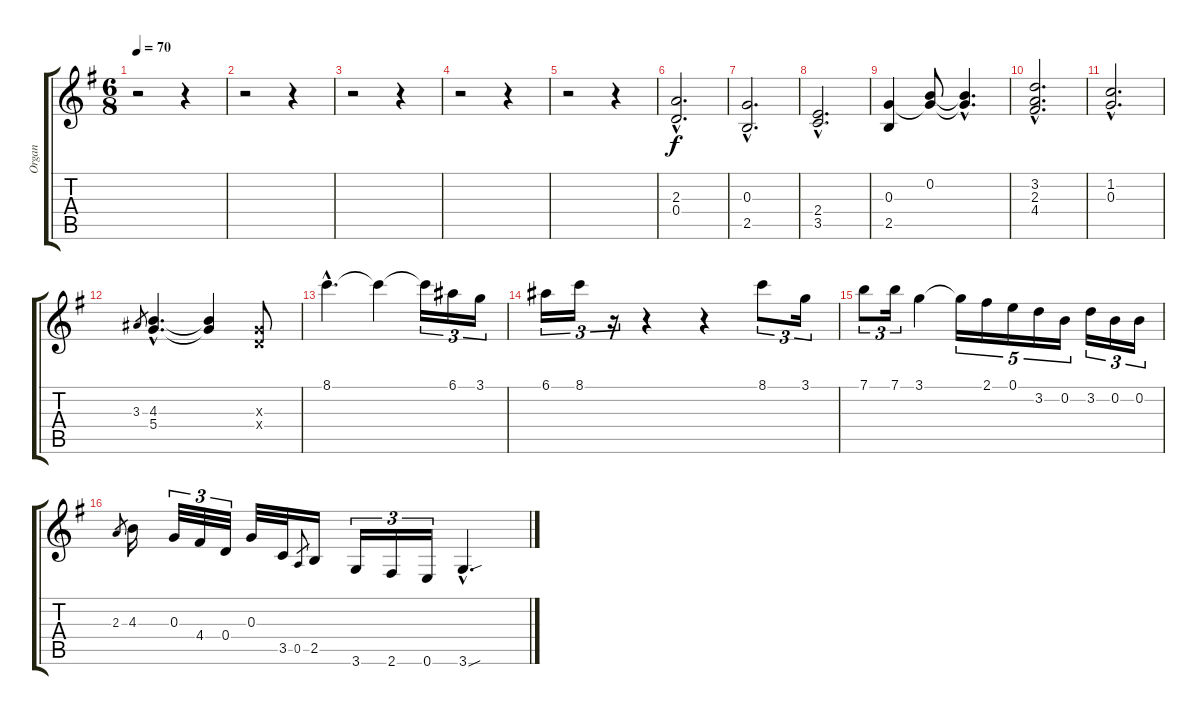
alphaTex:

\track ("Organ" "Organ") {instrument drawbarorgan}
\staff {score tabs}
\tuning (E5 B4 G4 D4 A3 E3) {hide}
\ts (6 8)
\tempo 70
\clef g2
\ks g
r.2{dy f} r.4 |
r.2 r.4 |
r.2 r.4 |
r.2 r.4 |
r.2 r.4 |
(2.3{hac} 0.4{hac}).2{d} |
(0.3{hac} 2.5{hac}).2{d} |
(2.4{hac} 3.5{hac}).2{d} |
(0.3 2.5).4 (0.2 0.3{t}).8 (0.2{hac t} 0.3{hac t}).4{d} |
(3.2{hac} 2.3{hac} 4.4{hac}).2{d} |
(1.2{hac} 0.3{hac}).2{d} |
3.3.8{gr} (4.3{hac} 5.4{hac}).4{d} (4.3{t} 5.4{t}).4 (0.3{x} 0.4{x}).8 |
8.1{hac}.4{d volume 14} 8.1{t}.4 8.1{t}.16{tu (3 2)} 6.1.16{tu (3 2)} 3.1.16{tu (3 2)} |
6.1.16{tu (3 2)} 8.1.16{tu (3 2)} r.16{tu (3 2)} r.4 r.4 8.1.8{tu (3 2)} 3.1.16{tu (3 2)} |
7.1.8{tu (3 2)} 7.1.16{tu (3 2)} 3.1.4 3.1{t}.16{tu (5 4)} 2.1.16{tu (5 4)} 0.1.16{tu (5 4)} 3.2.16{tu (5 4)} 0.2.16{tu (5 4)} 3.2.16{tu (3 2)} 0.2.16{tu (3 2)} 0.2.16{tu (3 2)} |
2.3.8{gr} 4.3.16 0.3.32{tu (3 2)} 4.4.32{tu (3 2)} 0.4.32{tu (3 2)} 0.3.32 3.5.32 0.5.8{gr} 2.5.16 3.6.16{tu (3 2)} 2.6.16{tu (3 2)} 0.6.16{tu (3 2)} 3.6{sou hac}.4{d}
